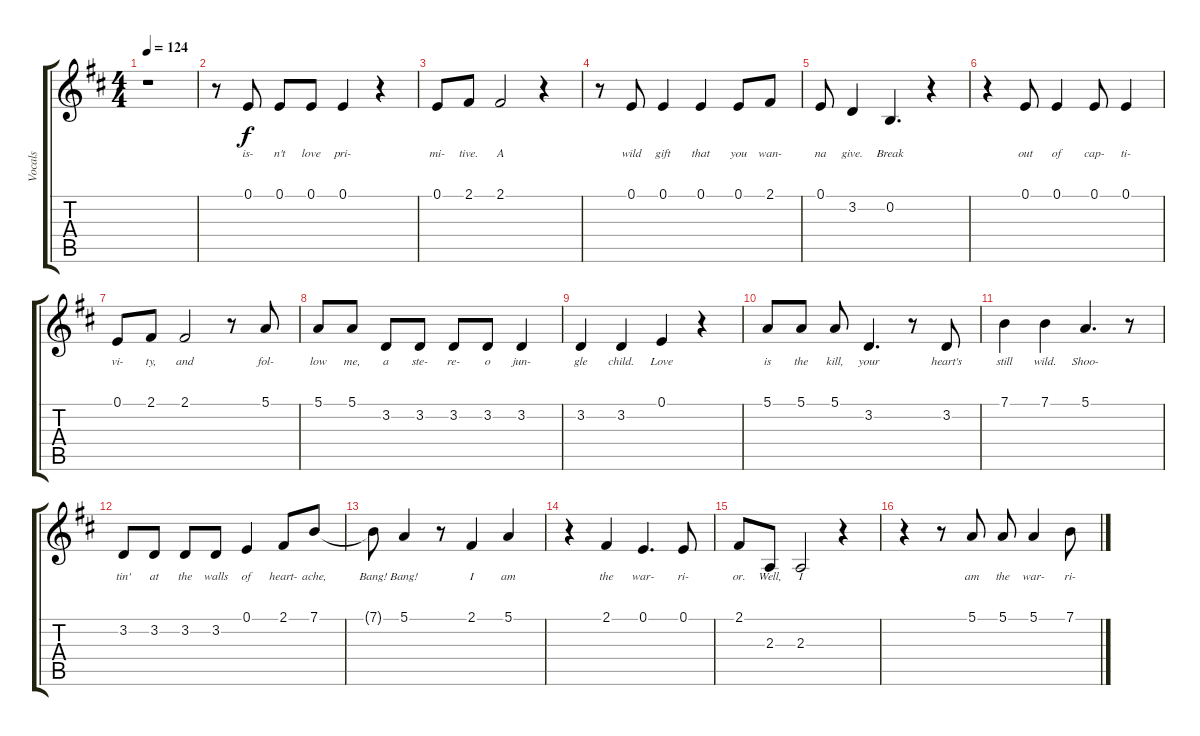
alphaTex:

\track ("Vocals" "Vocals") {instrument flute}
\staff {score tabs}
\tuning (E4 B3 G3 D3 A2 E2) {hide}
\ts (4 4)
\tempo 124
\clef g2
\ks d
r.1{dy f} |
r.8 0.1.8{lyrics (0 "is-") lyrics (1 "") lyrics (2 "") lyrics (3 "") lyrics (4 "")} 0.1.8{lyrics (0 "n't") lyrics (1 "") lyrics (2 "") lyrics (3 "") lyrics (4 "")} 0.1.8{lyrics (0 "love") lyrics (1 "") lyrics (2 "") lyrics (3 "") lyrics (4 "")} 0.1.4{lyrics (0 "pri-") lyrics (1 "") lyrics (2 "") lyrics (3 "") lyrics (4 "")} r.4 |
0.1.8{lyrics (0 "mi-") lyrics (1 "") lyrics (2 "") lyrics (3 "") lyrics (4 "")} 2.1.8{lyrics (0 "tive.") lyrics (1 "") lyrics (2 "") lyrics (3 "") lyrics (4 "")} 2.1.2{lyrics (0 "A") lyrics (1 "") lyrics (2 "") lyrics (3 "") lyrics (4 "")} r.4 |
r.8 0.1.8{lyrics (0 "wild") lyrics (1 "") lyrics (2 "") lyrics (3 "") lyrics (4 "")} 0.1.4{lyrics (0 "gift") lyrics (1 "") lyrics (2 "") lyrics (3 "") lyrics (4 "")} 0.1.4{lyrics (0 "that") lyrics (1 "") lyrics (2 "") lyrics (3 "") lyrics (4 "")} 0.1.8{lyrics (0 "you") lyrics (1 "") lyrics (2 "") lyrics (3 "") lyrics (4 "")} 2.1.8{lyrics (0 "wan-") lyrics (1 "") lyrics (2 "") lyrics (3 "") lyrics (4 "")} |
0.1.8{lyrics (0 "na") lyrics (1 "") lyrics (2 "") lyrics (3 "") lyrics (4 "")} 3.2.4{lyrics (0 "give.") lyrics (1 "") lyrics (2 "") lyrics (3 "") lyrics (4 "")} 0.2.4{d lyrics (0 "Break") lyrics (1 "") lyrics (2 "") lyrics (3 "") lyrics (4 "")} r.4 |
r.4 0.1.8{lyrics (0 "out") lyrics (1 "") lyrics (2 "") lyrics (3 "") lyrics (4 "")} 0.1.4{lyrics (0 "of") lyrics (1 "") lyrics (2 "") lyrics (3 "") lyrics (4 "")} 0.1.8{lyrics (0 "cap-") lyrics (1 "") lyrics (2 "") lyrics (3 "") lyrics (4 "")} 0.1.4{lyrics (0 "ti-") lyrics (1 "") lyrics (2 "") lyrics (3 "") lyrics (4 "")} |
0.1.8{lyrics (0 "vi-") lyrics (1 "") lyrics (2 "") lyrics (3 "") lyrics (4 "")} 2.1.8{lyrics (0 "ty,") lyrics (1 "") lyrics (2 "") lyrics (3 "") lyrics (4 "")} 2.1.2{lyrics (0 "and") lyrics (1 "") lyrics (2 "") lyrics (3 "") lyrics (4 "")} r.8 5.1.8{lyrics (0 "fol-") lyrics (1 "") lyrics (2 "") lyrics (3 "") lyrics (4 "")} |
5.1.8{lyrics (0 "low") lyrics (1 "") lyrics (2 "") lyrics (3 "") lyrics (4 "")} 5.1.8{lyrics (0 "me,") lyrics (1 "") lyrics (2 "") lyrics (3 "") lyrics (4 "")} 3.2.8{lyrics (0 "a") lyrics (1 "") lyrics (2 "") lyrics (3 "") lyrics (4 "")} 3.2.8{lyrics (0 "ste-") lyrics (1 "") lyrics (2 "") lyrics (3 "") lyrics (4 "")} 3.2.8{lyrics (0 "re-") lyrics (1 "") lyrics (2 "") lyrics (3 "") lyrics (4 "")} 3.2.8{lyrics (0 "o") lyrics (1 "") lyrics (2 "") lyrics (3 "") lyrics (4 "")} 3.2.4{lyrics (0 "jun-") lyrics (1 "") lyrics (2 "") lyrics (3 "") lyrics (4 "")} |
3.2.4{lyrics (0 "gle") lyrics (1 "") lyrics (2 "") lyrics (3 "") lyrics (4 "")} 3.2.4{lyrics (0 "child.") lyrics (1 "") lyrics (2 "") lyrics (3 "") lyrics (4 "")} 0.1.4{lyrics (0 "Love") lyrics (1 "") lyrics (2 "") lyrics (3 "") lyrics (4 "")} r.4 |
5.1.8{lyrics (0 "is") lyrics (1 "") lyrics (2 "") lyrics (3 "") lyrics (4 "")} 5.1.8{lyrics (0 "the") lyrics (1 "") lyrics (2 "") lyrics (3 "") lyrics (4 "")} 5.1.8{lyrics (0 "kill,") lyrics (1 "") lyrics (2 "") lyrics (3 "") lyrics (4 "")} 3.2.4{d lyrics (0 "your") lyrics (1 "") lyrics (2 "") lyrics (3 "") lyrics (4 "")} r.8 3.2.8{lyrics (0 "heart's") lyrics (1 "") lyrics (2 "") lyrics (3 "") lyrics (4 "")} |
7.1.4{lyrics (0 "still") lyrics (1 "") lyrics (2 "") lyrics (3 "") lyrics (4 "")} 7.1.4{lyrics (0 "wild.") lyrics (1 "") lyrics (2 "") lyrics (3 "") lyrics (4 "")} 5.1.4{d lyrics (0 "Shoo-") lyrics (1 "") lyrics (2 "") lyrics (3 "") lyrics (4 "")} r.8 |
3.2.8{lyrics (0 "tin'") lyrics (1 "") lyrics (2 "") lyrics (3 "") lyrics (4 "")} 3.2.8{lyrics (0 "at") lyrics (1 "") lyrics (2 "") lyrics (3 "") lyrics (4 "")} 3.2.8{lyrics (0 "the") lyrics (1 "") lyrics (2 "") lyrics (3 "") lyrics (4 "")} 3.2.8{lyrics (0 "walls") lyrics (1 "") lyrics (2 "") lyrics (3 "") lyrics (4 "")} 0.1.4{lyrics (0 "of") lyrics (1 "") lyrics (2 "") lyrics (3 "") lyrics (4 "")} 2.1.8{lyrics (0 "heart-") lyrics (1 "") lyrics (2 "") lyrics (3 "") lyrics (4 "")} 7.1.8{lyrics (0 "ache,") lyrics (1 "") lyrics (2 "") lyrics (3 "") lyrics (4 "")} |
7.1{t}.8{lyrics (0 "Bang!") lyrics (1 "") lyrics (2 "") lyrics (3 "") lyrics (4 "")} 5.1.4{lyrics (0 "Bang!") lyrics (1 "") lyrics (2 "") lyrics (3 "") lyrics (4 "")} r.8 2.1.4{lyrics (0 "I") lyrics (1 "") lyrics (2 "") lyrics (3 "") lyrics (4 "")} 5.1.4{lyrics (0 "am") lyrics (1 "") lyrics (2 "") lyrics (3 "") lyrics (4 "")} |
r.4 2.1.4{lyrics (0 "the") lyrics (1 "") lyrics (2 "") lyrics (3 "") lyrics (4 "")} 0.1.4{d lyrics (0 "war-") lyrics (1 "") lyrics (2 "") lyrics (3 "") lyrics (4 "")} 0.1.8{lyrics (0 "ri-") lyrics (1 "") lyrics (2 "") lyrics (3 "") lyrics (4 "")} |
2.1.8{lyrics (0 "or.") lyrics (1 "") lyrics (2 "") lyrics (3 "") lyrics (4 "")} 2.3.8{lyrics (0 "Well,") lyrics (1 "") lyrics (2 "") lyrics (3 "") lyrics (4 "")} 2.3.2{lyrics (0 "I") lyrics (1 "") lyrics (2 "") lyrics (3 "") lyrics (4 "")} r.4 |
r.4 r.8 5.1.8{lyrics (0 "am") lyrics (1 "") lyrics (2 "") lyrics (3 "") lyrics (4 "")} 5.1.8{lyrics (0 "the") lyrics (1 "") lyrics (2 "") lyrics (3 "") lyrics (4 "")} 5.1.4{lyrics (0 "war-") lyrics (1 "") lyrics (2 "") lyrics (3 "") lyrics (4 "")} 7.1.8{lyrics (0 "ri-") lyrics (1 "") lyrics (2 "") lyrics (3 "") lyrics (4 "")}
